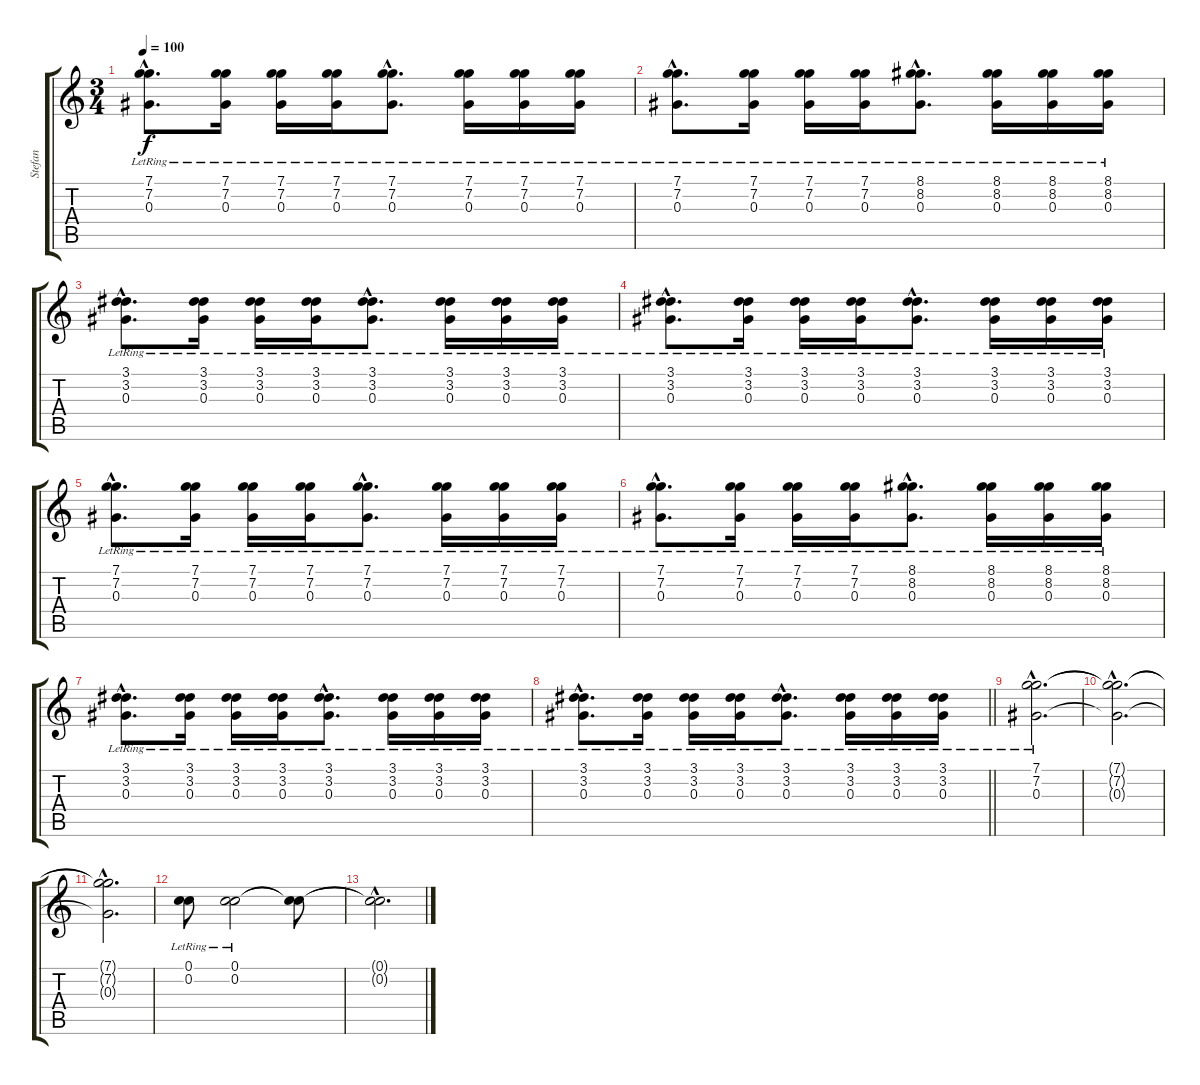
\track ("Stefan" "Stefan") {instrument acousticguitarsteel}
\staff {score tabs}
\tuning (C4 C4 Ab3 Eb3 Bb2 F2) {hide}
\ts (3 4)
\tempo 100
\clef g2
\ks c
(7.1{hac lr} 7.2{hac lr} 0.3{hac lr}).8{d dy f} (7.1{lr} 7.2{lr} 0.3{lr}).16 (7.1{lr} 7.2{lr} 0.3{lr}).16 (7.1{lr} 7.2{lr} 0.3{lr}).16 (7.1{hac lr} 7.2{hac lr} 0.3{hac lr}).8{d} (7.1{lr} 7.2{lr} 0.3{lr}).16 (7.1{lr} 7.2{lr} 0.3{lr}).16 (7.1{lr} 7.2{lr} 0.3{lr}).16 |
(7.1{hac lr} 7.2{hac lr} 0.3{hac lr}).8{d} (7.1{lr} 7.2{lr} 0.3{lr}).16 (7.1{lr} 7.2{lr} 0.3{lr}).16 (7.1{lr} 7.2{lr} 0.3{lr}).16 (8.1{hac lr} 8.2{hac lr} 0.3{hac lr}).8{d} (8.1{lr} 8.2{lr} 0.3{lr}).16 (8.1{lr} 8.2{lr} 0.3{lr}).16 (8.1{lr} 8.2{lr} 0.3{lr}).16 |
(3.1{hac lr} 3.2{hac lr} 0.3{hac lr}).8{d} (3.1{lr} 3.2{lr} 0.3{lr}).16 (3.1{lr} 3.2{lr} 0.3{lr}).16 (3.1{lr} 3.2{lr} 0.3{lr}).16 (3.1{hac lr} 3.2{hac lr} 0.3{hac lr}).8{d} (3.1{lr} 3.2{lr} 0.3{lr}).16 (3.1{lr} 3.2{lr} 0.3{lr}).16 (3.1{lr} 3.2{lr} 0.3{lr}).16 |
(3.1{hac lr} 3.2{hac lr} 0.3{hac lr}).8{d} (3.1{lr} 3.2{lr} 0.3{lr}).16 (3.1{lr} 3.2{lr} 0.3{lr}).16 (3.1{lr} 3.2{lr} 0.3{lr}).16 (3.1{hac lr} 3.2{hac lr} 0.3{hac lr}).8{d} (3.1{lr} 3.2{lr} 0.3{lr}).16 (3.1{lr} 3.2{lr} 0.3{lr}).16 (3.1{lr} 3.2{lr} 0.3{lr}).16 |
(7.1{hac lr} 7.2{hac lr} 0.3{hac lr}).8{d} (7.1{lr} 7.2{lr} 0.3{lr}).16 (7.1{lr} 7.2{lr} 0.3{lr}).16 (7.1{lr} 7.2{lr} 0.3{lr}).16 (7.1{hac lr} 7.2{hac lr} 0.3{hac lr}).8{d} (7.1{lr} 7.2{lr} 0.3{lr}).16 (7.1{lr} 7.2{lr} 0.3{lr}).16 (7.1{lr} 7.2{lr} 0.3{lr}).16 |
(7.1{hac lr} 7.2{hac lr} 0.3{hac lr}).8{d} (7.1{lr} 7.2{lr} 0.3{lr}).16 (7.1{lr} 7.2{lr} 0.3{lr}).16 (7.1{lr} 7.2{lr} 0.3{lr}).16 (8.1{hac lr} 8.2{hac lr} 0.3{hac lr}).8{d} (8.1{lr} 8.2{lr} 0.3{lr}).16 (8.1{lr} 8.2{lr} 0.3{lr}).16 (8.1{lr} 8.2{lr} 0.3{lr}).16 |
(3.1{hac lr} 3.2{hac lr} 0.3{hac lr}).8{d} (3.1{lr} 3.2{lr} 0.3{lr}).16 (3.1{lr} 3.2{lr} 0.3{lr}).16 (3.1{lr} 3.2{lr} 0.3{lr}).16 (3.1{hac lr} 3.2{hac lr} 0.3{hac lr}).8{d} (3.1{lr} 3.2{lr} 0.3{lr}).16 (3.1{lr} 3.2{lr} 0.3{lr}).16 (3.1{lr} 3.2{lr} 0.3{lr}).16 |
\barLineRight lightlight
(3.1{hac lr} 3.2{hac lr} 0.3{hac lr}).8{d} (3.1{lr} 3.2{lr} 0.3{lr}).16 (3.1{lr} 3.2{lr} 0.3{lr}).16 (3.1{lr} 3.2{lr} 0.3{lr}).16 (3.1{hac lr} 3.2{hac lr} 0.3{hac lr}).8{d} (3.1{lr} 3.2{lr} 0.3{lr}).16 (3.1{lr} 3.2{lr} 0.3{lr}).16 (3.1{lr} 3.2{lr} 0.3{lr}).16 |
(7.1{hac lr} 7.2{hac lr} 0.3{hac lr}).2{d} |
(7.1{hac t} 7.2{hac t} 0.3{hac t}).2{d} |
(7.1{hac t} 7.2{hac t} 0.3{hac t}).2{d} |
(0.1{lr} 0.2{lr}).8 (0.1{lr} 0.2{lr}).2 (0.1{t} 0.2{t}).8 |
(0.1{hac t} 0.2{hac t}).2{d}
